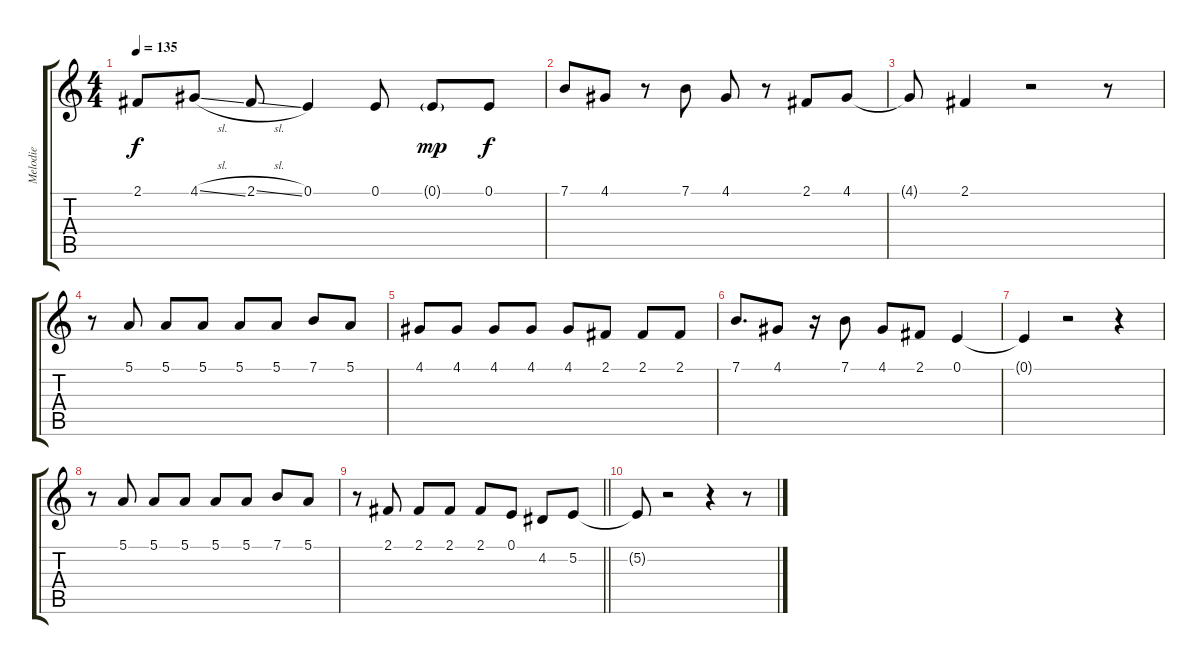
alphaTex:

\track ("Melodie" "Melodie") {instrument clarinet}
\staff {score tabs}
\tuning (E4 B3 G3 D3 A2 E2) {hide}
\ts (4 4)
\tempo 135
\clef g2
\ks c
2.1{t}.8{dy f} 4.1{sl}.8 2.1{sl}.8 0.1.4 0.1.8 0.1{g}.8{dy mp} 0.1.8{dy f} |
7.1.8 4.1.8 r.8 7.1.8 4.1.8 r.8 2.1.8 4.1.8 |
4.1{t}.8 2.1.4 r.2 r.8 |
r.8 5.1.8 5.1.8 5.1.8 5.1.8 5.1.8 7.1.8 5.1.8 |
4.1.8 4.1.8 4.1.8 4.1.8 4.1.8 2.1.8 2.1.8 2.1.8 |
7.1.8{d} 4.1.8 r.16 7.1.8 4.1.8 2.1.8 0.1.4 |
0.1{t}.4 r.2 r.4 |
r.8 5.1.8 5.1.8 5.1.8 5.1.8 5.1.8 7.1.8 5.1.8 |
\barLineRight lightlight
r.8 2.1.8 2.1.8 2.1.8 2.1.8 0.1.8 4.2.8 5.2.8 |
5.2{t}.8 r.2 r.4 r.8
